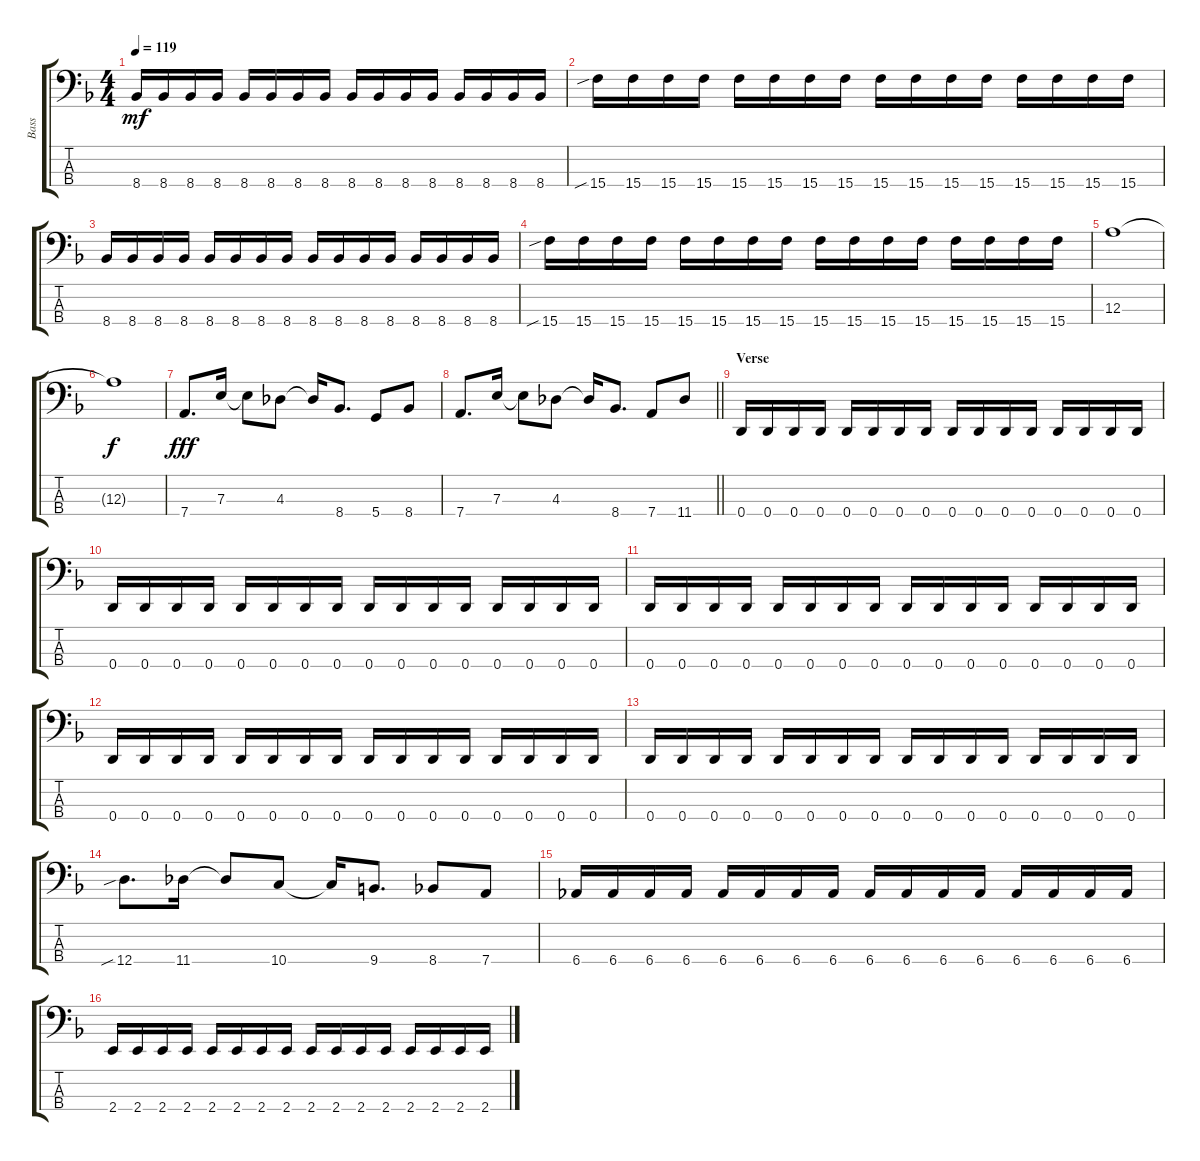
\track ("Bass" "Bass") {instrument electricbassfinger}
\staff {score tabs}
\tuning (G2 D2 A1 D1) {hide}
\ts (4 4)
\tempo 119
\clef f4
\ks dminor
8.4.16{dy mf} 8.4.16 8.4.16 8.4.16 8.4.16 8.4.16 8.4.16 8.4.16 8.4.16 8.4.16 8.4.16 8.4.16 8.4.16 8.4.16 8.4.16 8.4.16 |
15.4{sib}.16 15.4.16 15.4.16 15.4.16 15.4.16 15.4.16 15.4.16 15.4.16 15.4.16 15.4.16 15.4.16 15.4.16 15.4.16 15.4.16 15.4.16 15.4.16 |
8.4.16 8.4.16 8.4.16 8.4.16 8.4.16 8.4.16 8.4.16 8.4.16 8.4.16 8.4.16 8.4.16 8.4.16 8.4.16 8.4.16 8.4.16 8.4.16 |
15.4{sib}.16 15.4.16 15.4.16 15.4.16 15.4.16 15.4.16 15.4.16 15.4.16 15.4.16 15.4.16 15.4.16 15.4.16 15.4.16 15.4.16 15.4.16 15.4.16 |
12.3.1 |
12.3{t}.1{dy f} |
7.4.8{d dy fff} 7.3.16 7.3{t}.8 4.3.8 4.3{t}.16 8.4.8{d} 5.4.8 8.4.8 |
\barLineRight lightlight
7.4.8{d} 7.3.16 7.3{t}.8 4.3.8 4.3{t}.16 8.4.8{d} 7.4.8 11.4.8 |
\section ("" "Verse")
0.4.16 0.4.16 0.4.16 0.4.16 0.4.16 0.4.16 0.4.16 0.4.16 0.4.16 0.4.16 0.4.16 0.4.16 0.4.16 0.4.16 0.4.16 0.4.16 |
0.4.16 0.4.16 0.4.16 0.4.16 0.4.16 0.4.16 0.4.16 0.4.16 0.4.16 0.4.16 0.4.16 0.4.16 0.4.16 0.4.16 0.4.16 0.4.16 |
0.4.16 0.4.16 0.4.16 0.4.16 0.4.16 0.4.16 0.4.16 0.4.16 0.4.16 0.4.16 0.4.16 0.4.16 0.4.16 0.4.16 0.4.16 0.4.16 |
0.4.16 0.4.16 0.4.16 0.4.16 0.4.16 0.4.16 0.4.16 0.4.16 0.4.16 0.4.16 0.4.16 0.4.16 0.4.16 0.4.16 0.4.16 0.4.16 |
0.4.16 0.4.16 0.4.16 0.4.16 0.4.16 0.4.16 0.4.16 0.4.16 0.4.16 0.4.16 0.4.16 0.4.16 0.4.16 0.4.16 0.4.16 0.4.16 |
12.4{sib}.8{d} 11.4.16 11.4{t}.8 10.4.8 10.4{t}.16 9.4.8{d} 8.4.8 7.4.8 |
6.4.16 6.4.16 6.4.16 6.4.16 6.4.16 6.4.16 6.4.16 6.4.16 6.4.16 6.4.16 6.4.16 6.4.16 6.4.16 6.4.16 6.4.16 6.4.16 |
2.4.16 2.4.16 2.4.16 2.4.16 2.4.16 2.4.16 2.4.16 2.4.16 2.4.16 2.4.16 2.4.16 2.4.16 2.4.16 2.4.16 2.4.16 2.4{ss}.16
